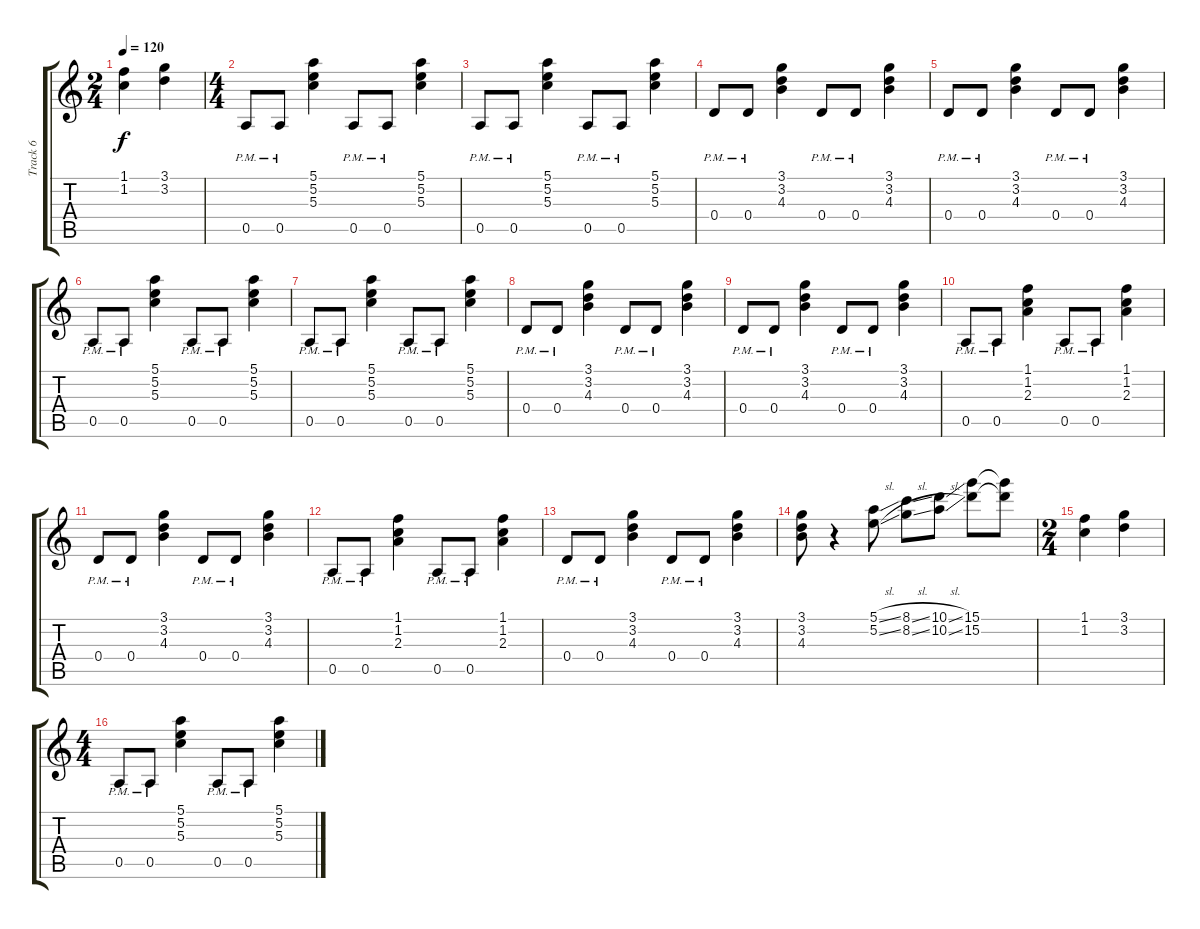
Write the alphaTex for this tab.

\track ("Track 6" "Track 6") {instrument distortionguitar}
\staff {score tabs}
\tuning (E4 B3 G3 D3 A2 E2) {hide}
\ts (2 4)
\tempo 120
\clef g2
\ks c
(1.1 1.2).4{dy f instrument electricguitarclean} (3.1 3.2).4 |
\ts (4 4)
0.5{pm}.8{instrument electricguitarclean} 0.5{pm}.8 (5.1 5.2 5.3).4 0.5{pm}.8 0.5{pm}.8 (5.1 5.2 5.3).4 |
0.5{pm}.8{instrument electricguitarclean} 0.5{pm}.8 (5.1 5.2 5.3).4 0.5{pm}.8 0.5{pm}.8 (5.1 5.2 5.3).4 |
0.4{pm}.8{instrument electricguitarclean} 0.4{pm}.8 (3.1 3.2 4.3).4 0.4{pm}.8 0.4{pm}.8 (3.1 3.2 4.3).4 |
0.4{pm}.8{instrument electricguitarclean} 0.4{pm}.8 (3.1 3.2 4.3).4 0.4{pm}.8 0.4{pm}.8 (3.1 3.2 4.3).4 |
0.5{pm}.8{instrument electricguitarclean} 0.5{pm}.8 (5.1 5.2 5.3).4 0.5{pm}.8 0.5{pm}.8 (5.1 5.2 5.3).4 |
0.5{pm}.8{instrument electricguitarclean} 0.5{pm}.8 (5.1 5.2 5.3).4 0.5{pm}.8 0.5{pm}.8 (5.1 5.2 5.3).4 |
0.4{pm}.8{instrument electricguitarclean} 0.4{pm}.8 (3.1 3.2 4.3).4 0.4{pm}.8 0.4{pm}.8 (3.1 3.2 4.3).4 |
0.4{pm}.8{instrument electricguitarclean} 0.4{pm}.8 (3.1 3.2 4.3).4 0.4{pm}.8 0.4{pm}.8 (3.1 3.2 4.3).4 |
0.5{pm}.8{instrument electricguitarclean} 0.5{pm}.8 (1.1 1.2 2.3).4 0.5{pm}.8 0.5{pm}.8 (1.1 1.2 2.3).4 |
0.4{pm}.8{instrument electricguitarclean} 0.4{pm}.8 (3.1 3.2 4.3).4 0.4{pm}.8 0.4{pm}.8 (3.1 3.2 4.3).4 |
0.5{pm}.8{instrument electricguitarclean} 0.5{pm}.8 (1.1 1.2 2.3).4 0.5{pm}.8 0.5{pm}.8 (1.1 1.2 2.3).4 |
0.4{pm}.8{instrument electricguitarclean} 0.4{pm}.8 (3.1 3.2 4.3).4 0.4{pm}.8 0.4{pm}.8 (3.1 3.2 4.3).4 |
(3.1 3.2 4.3).8{instrument electricguitarclean} r.4 (5.1{sl} 5.2{sl}).8 (8.1{sl} 8.2{sl}).8 (10.1{sl} 10.2{sl}).8 (15.1 15.2).8 (15.1{t} 15.2{t}).8 |
\ts (2 4)
(1.1 1.2).4{instrument electricguitarclean} (3.1 3.2).4 |
\ts (4 4)
0.5{pm}.8{instrument electricguitarclean} 0.5{pm}.8 (5.1 5.2 5.3).4 0.5{pm}.8 0.5{pm}.8 (5.1 5.2 5.3).4
